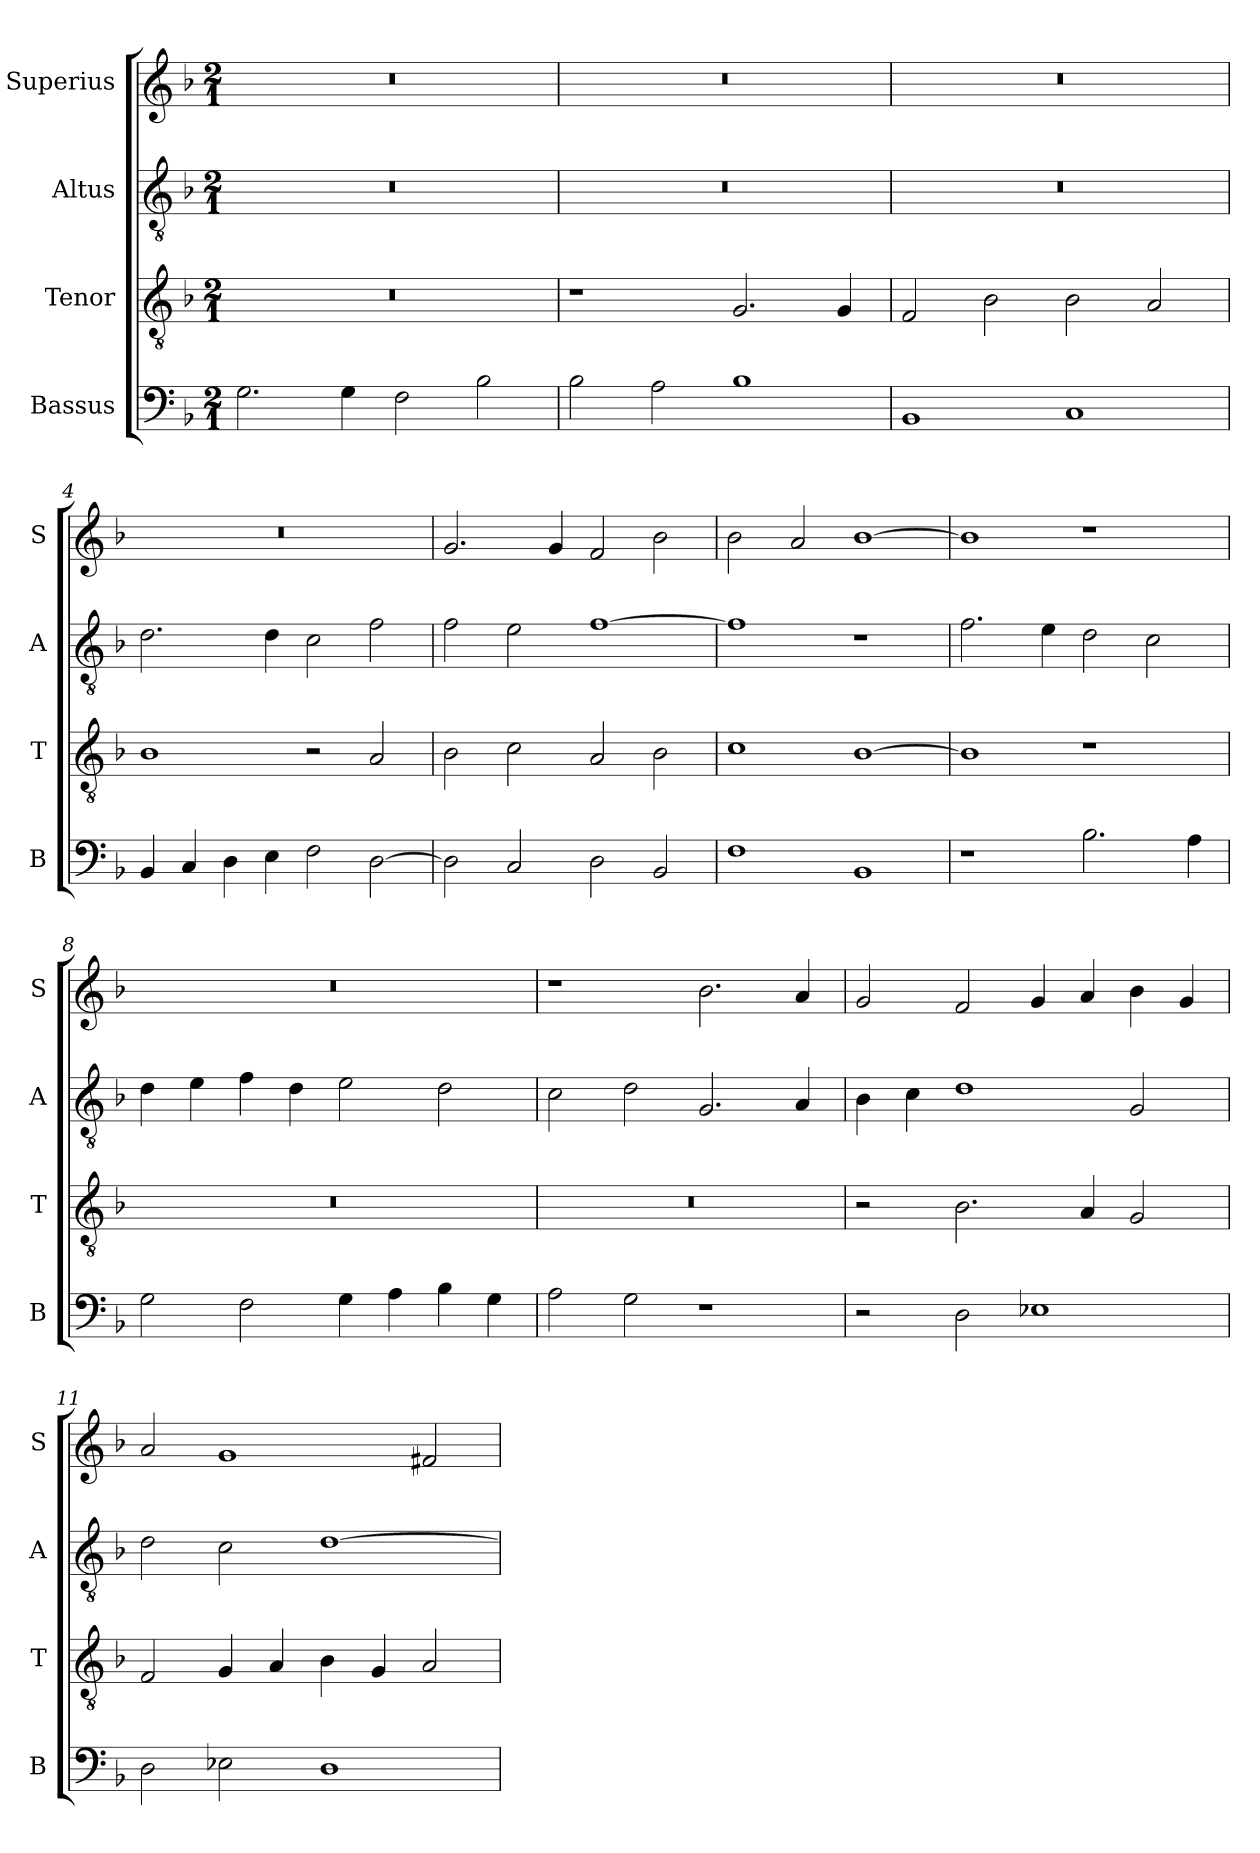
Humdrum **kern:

**kern	**kern	**kern	**kern
*part4	*part3	*part2	*part1
*staff4	*staff3	*staff2	*staff1
*I"Bassus	*I"Tenor	*I"Altus	*I"Superius
*I'B	*I'T	*I'A	*I'S
*clefF4	*clefGv2	*clefGv2	*clefG2
*k[b-]	*k[b-]	*k[b-]	*k[b-]
*M2/1	*M2/1	*M2/1	*M2/1
=1	=1	=1	=1
2.G\	0r	0r	0r
4G\	.	.	.
2F\	.	.	.
2B-\	.	.	.
=2	=2	=2	=2
2B-\	1r	0r	0r
2A\	.	.	.
1B-	2.G/	.	.
.	4G/	.	.
=3	=3	=3	=3
1BB-	2F/	0r	0r
.	2B-\	.	.
1C	2B-\	.	.
.	2A/	.	.
=4	=4	=4	=4
4BB-/	1B-	2.d\	0r
4C/	.	.	.
4D\	.	.	.
4E\	.	4d\	.
2F\	2r	2c\	.
[2D\	2A/	2f\	.
=5	=5	=5	=5
2D\]	2B-\	2f\	2.g/
2C/	2c\	2e\	.
.	.	.	4g/
2D\	2A/	[1f	2f/
2BB-/	2B-\	.	2b-\
=6	=6	=6	=6
1F	1c	1f]	2b-\
.	.	.	2a/
1BB-	[1B-	1r	[1b-
=7	=7	=7	=7
1r	1B-]	2.f\	1b-]
.	.	4e\	.
2.B-\	1r	2d\	1r
.	.	2c\	.
4A\	.	.	.
=8	=8	=8	=8
2G\	0r	4d\	0r
.	.	4e\	.
2F\	.	4f\	.
.	.	4d\	.
4G\	.	2e\	.
4A\	.	.	.
4B-\	.	2d\	.
4G\	.	.	.
=9	=9	=9	=9
2A\	0r	2c\	1r
2G\	.	2d\	.
1r	.	2.G/	2.b-\
.	.	4A/	4a/
=10	=10	=10	=10
2r	2r	4B-\	2g/
.	.	4c\	.
2D\	2.B-\	1d	2f/
1E-X	.	.	4g/
.	4A/	.	4a/
.	2G/	2G/	4b-\
.	.	.	4g/
=11	=11	=11	=11
2D\	2F/	2d\	2a/
2E-X\	4G/	2c\	1g
.	4A/	.	.
1D	4B-\	[1d	.
.	4G/	.	.
.	2A/	.	2f#X/
=	=	=	=
*-	*-	*-	*-
